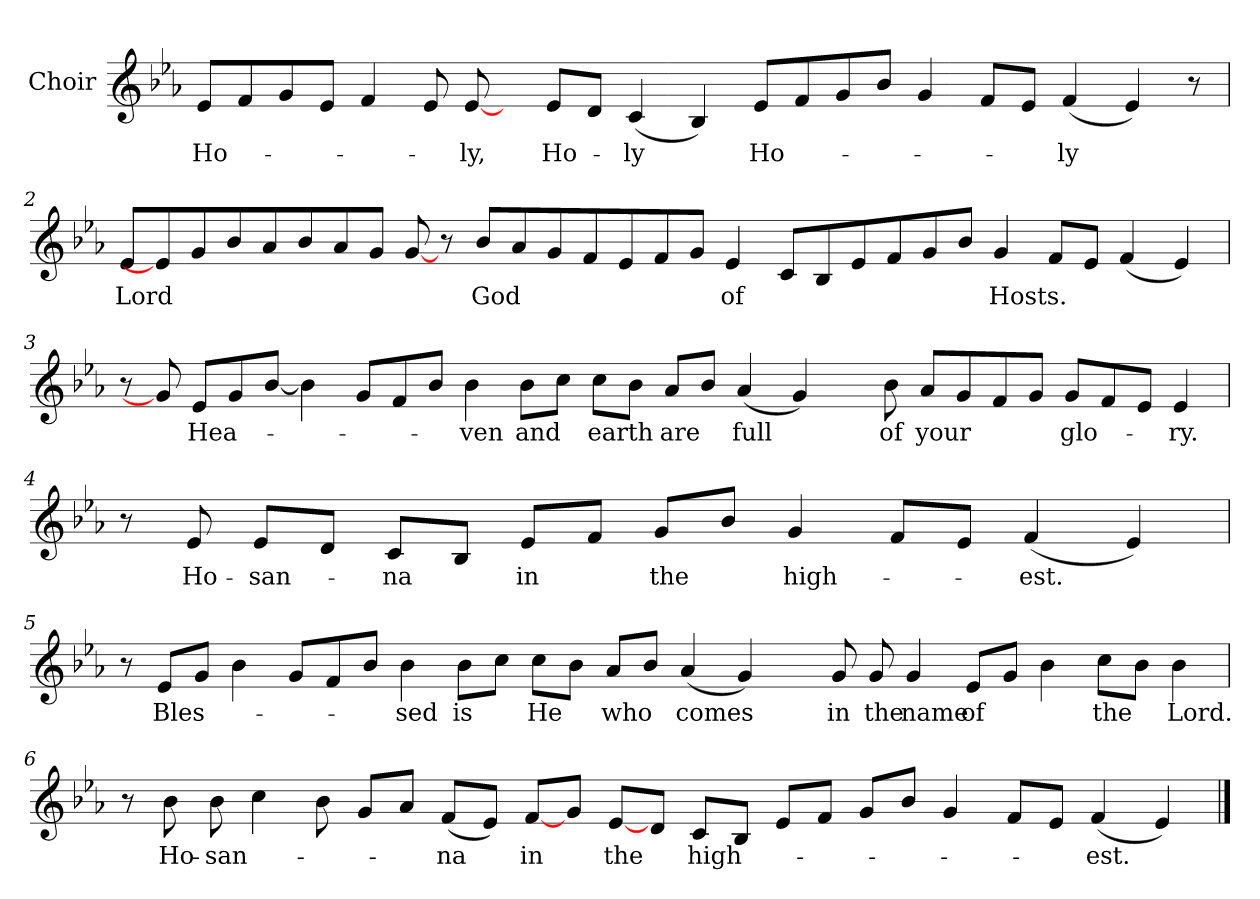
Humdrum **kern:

**kern	**text
*part1	*part1
*staff1	*staff1
*I"Choir	*
*I'C	*
*clefG2	*
*k[b-e-a-]	*
*E-:	*
=1	=1
!	!LO:LY:b
8e-/L	Ho-
8f/	.
8g/	.
8e-/J	.
4f/	.
8e-/	.
!	!LO:LY:b
[8e-/	-ly,
8ryy	.
!	!LO:LY:b
8e-/L	Ho-
8d/J	.
!	!LO:LY:b
(<4c/	-ly
4B-/)	.
!	!LO:LY:b
8e-/L	Ho-
8f/	.
8g/	.
8b-/J	.
4g/	.
8f/L	.
8e-/J	.
!	!LO:LY:b
(<4f/	-ly
4e-/)	.
8r	.
!!LO:LB:g=z
=2	=2
!	!LO:LY:b
8e-/L	Lord
8e-/]	.
8g/	.
8b-/	.
8a-/	.
8b-/	.
8a-/	.
8g/J	.
[8g/	.
8r	.
!	!LO:LY:b
8b-/L	God
8a-/	.
8g/	.
8f/	.
8e-/	.
8f/	.
8g/J	.
!	!LO:LY:b
4e-/	of
8c/L	.
8B-/	.
8e-/	.
8f/	.
8g/	.
8b-/J	.
!	!LO:LY:b
4g/	Hosts.
8f/L	.
8e-/J	.
(<4f/	.
4e-/)	.
!!LO:LB:g=z
=3	=3
8r	.
8g/]	.
!	!LO:LY:b
8e-/L	Hea-
8g/	.
[8b-/J	.
4b-\]	.
8g/L	.
8f/	.
8b-/J	.
!	!LO:LY:b
4b-\	-ven
!	!LO:LY:b
8b-\L	and
8cc\J	.
!	!LO:LY:b
8cc\L	earth
8b-\J	.
!	!LO:LY:b
8a-/L	are
8b-/J	.
!	!LO:LY:b
(<4a-/	full
4g/)	.
8ryy	.
!	!LO:LY:b
8b-\	of
!	!LO:LY:b
8a-/L	your
8g/	.
8f/	.
8g/J	.
!	!LO:LY:b
8g/L	glo-
8f/	.
8e-/J	.
!	!LO:LY:b
4e-/	-ry.
!!LO:LB:g=z
=4	=4
8r	.
!	!LO:LY:b
8e-/	Ho-
!	!LO:LY:b
8e-/L	-san-
8d/J	.
!	!LO:LY:b
8c/L	-na
8B-/J	.
!	!LO:LY:b
8e-/L	in
8f/J	.
!	!LO:LY:b
8g/L	the
8b-/J	.
!	!LO:LY:b
4g/	high-
8f/L	.
8e-/J	.
!	!LO:LY:b
(<4f/	-est.
4e-/)	.
!!LO:LB:g=z
=5	=5
8r	.
!	!LO:LY:b
8e-/L	Bles-
8g/J	.
4b-\	.
8g/L	.
8f/	.
8b-/J	.
!	!LO:LY:b
4b-\	-sed
!	!LO:LY:b
8b-\L	is
8cc\J	.
!	!LO:LY:b
8cc\L	He
8b-\J	.
!	!LO:LY:b
8a-/L	who
8b-/J	.
!	!LO:LY:b
(<4a-/	comes
4g/)	.
8ryy	.
!	!LO:LY:b
8g/	in
!	!LO:LY:b
8g/	the
!	!LO:LY:b
4g/	name
!	!LO:LY:b
8e-/L	of
8g/J	.
4b-\	.
!	!LO:LY:b
8cc\L	the
8b-\J	.
!	!LO:LY:b
4b-\	Lord.
!!LO:LB:g=z
=6	=6
8r	.
!	!LO:LY:b
8b-\	Ho-
!	!LO:LY:b
8b-\	-san-
4cc\	.
8b-\	.
8g/L	.
8a-/J	.
!	!LO:LY:b
(<8f/L	-na
8e-/J)	.
!	!LO:LY:b
[8f/L	in
8g/J	.
!	!LO:LY:b
[8e-/L	the
8d/J	.
!	!LO:LY:b
8c/L	high-
8B-/J	.
8e-/L	.
8f/J	.
8g/L	.
8b-/J	.
4g/	.
8f/L	.
8e-/J	.
!	!LO:LY:b
(<4f/	-est.
4e-/)	.
==	==
*-	*-
